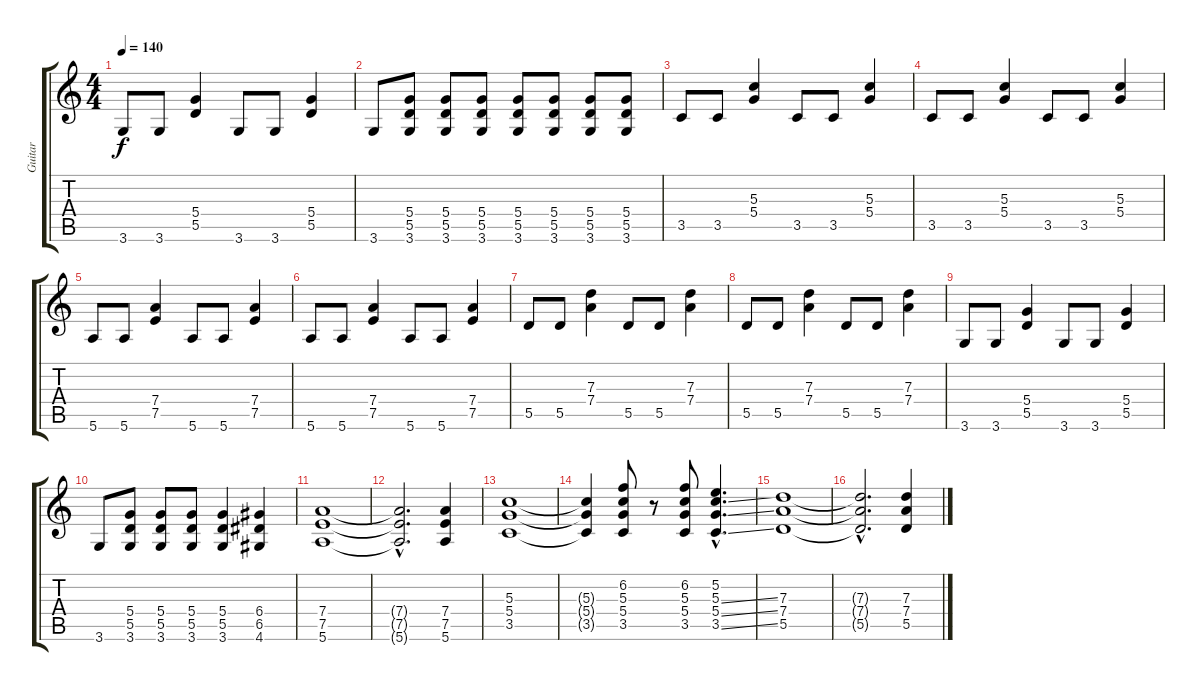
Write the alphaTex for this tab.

\track ("Guitar" "Guitar") {instrument overdrivenguitar}
\staff {score tabs}
\tuning (E4 B3 G3 D3 A2 E2) {hide}
\ts (4 4)
\tempo 140
\clef g2
\ks c
3.6.8{dy f} 3.6.8 (5.4 5.5).4 3.6.8 3.6.8 (5.4 5.5).4 |
3.6.8 (5.4 5.5 3.6).8 (5.4 5.5 3.6).8 (5.4 5.5 3.6).8 (5.4 5.5 3.6).8 (5.4 5.5 3.6).8 (5.4 5.5 3.6).8 (5.4 5.5 3.6).8 |
3.5.8 3.5.8 (5.3 5.4).4 3.5.8 3.5.8 (5.3 5.4).4 |
3.5.8 3.5.8 (5.3 5.4).4 3.5.8 3.5.8 (5.3 5.4).4 |
5.6.8 5.6.8 (7.4 7.5).4 5.6.8 5.6.8 (7.4 7.5).4 |
5.6.8 5.6.8 (7.4 7.5).4 5.6.8 5.6.8 (7.4 7.5).4 |
5.5.8 5.5.8 (7.3 7.4).4 5.5.8 5.5.8 (7.3 7.4).4 |
5.5.8 5.5.8 (7.3 7.4).4 5.5.8 5.5.8 (7.3 7.4).4 |
3.6.8 3.6.8 (5.4 5.5).4 3.6.8 3.6.8 (5.4 5.5).4 |
3.6.8 (5.4 5.5 3.6).8 (5.4 5.5 3.6).8 (5.4 5.5 3.6).8 (5.4 5.5 3.6).4 (6.4 6.5 4.6).4 |
(7.4 7.5 5.6).1 |
(7.4{hac t} 7.5{hac t} 5.6{hac t}).2{d} (7.4 7.5 5.6).4 |
(5.3 5.4 3.5).1 |
(5.3{t} 5.4{t} 3.5{t}).4 (6.2 5.3 5.4 3.5).8 r.8 (6.2 5.3 5.4 3.5).8 (5.2{hac} 5.3{ss hac} 5.4{ss hac} 3.5{ss hac}).4{d} |
(7.3 7.4 5.5).1 |
(7.3{hac t} 7.4{hac t} 5.5{hac t}).2{d} (7.3{ss} 7.4{ss} 5.5{ss}).4
